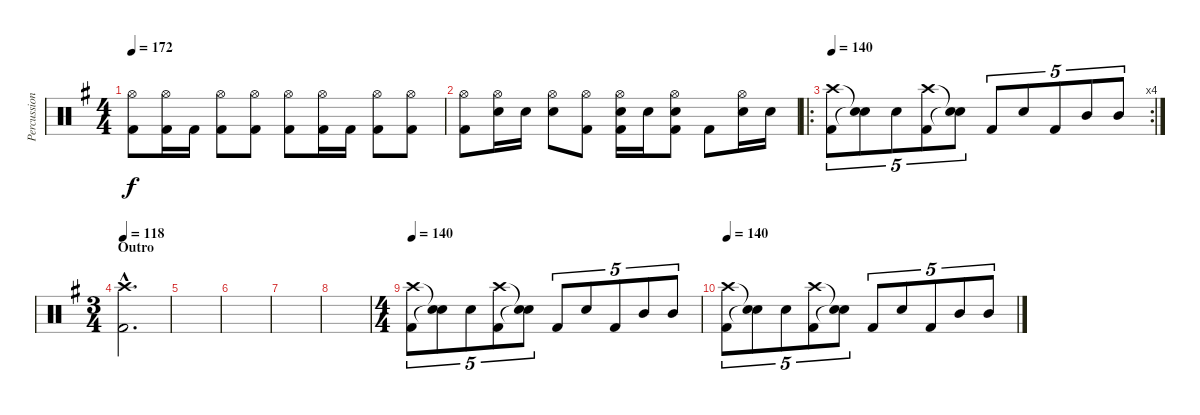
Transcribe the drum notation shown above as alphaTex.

\track ("Percussion" "Percussion") {instrument percussion}
\staff {score}
\articulation defaults
\ts (4 4)
\tempo 172
\clef neutral
\ks eminor
("Hi-Hat (open)" "Kick (hit) 2").8{dy f} ("Hi-Hat (open)" "Kick (hit) 2").16 "Kick (hit) 2".16 ("Hi-Hat (open)" "Kick (hit) 2").8 ("Hi-Hat (open)" "Kick (hit) 2").8 ("Hi-Hat (open)" "Kick (hit) 2").8 ("Hi-Hat (open)" "Kick (hit) 2").16 "Kick (hit) 2".16 ("Hi-Hat (open)" "Kick (hit) 2").8 ("Hi-Hat (open)" "Kick (hit) 2").8 |
("Hi-Hat (open)" "Kick (hit) 2").8 ("Hi-Hat (open)" "Snare (hit) 2").16 "Snare (hit) 2".16 ("Hi-Hat (open)" "Snare (hit) 2").8 ("Hi-Hat (open)" "Kick (hit) 2").8 ("Hi-Hat (open)" "Snare (hit) 2" "Kick (hit) 2").16 "Snare (hit) 2".16 ("Hi-Hat (open)" "Snare (hit) 2" "Kick (hit) 2").8 "Kick (hit) 2".8 ("Hi-Hat (open)" "Snare (hit) 2").16 "Snare (hit) 2".16 |
\ro
\rc 4
\tempo 140
("Crash high (hit)" "Kick (hit) 2").8{tu (5 4)} ("Snare (hit)"{t} "Snare (hit)"{t}).8{tu (5 4)} "Snare (hit) 2".8{tu (5 4)} ("Crash high (hit)" "Kick (hit) 2").8{tu (5 4)} ("Snare (hit)"{t} "Snare (hit)"{t}).8{tu (5 4)} "Kick (hit) 2".8{tu (5 4)} "Snare (hit) 2".8{tu (5 4)} "Kick (hit) 2".8{tu (5 4)} "Mid Tom (hit)".8{tu (5 4)} "Mid Tom (hit)".8{tu (5 4)} |
\ts (3 4)
\section ("" "Outro")
\tempo 118
("Crash high (hit)"{hac} "Kick (hit) 2"{hac}).2{d} |
|
|
|
|
\ts (4 4)
\tempo 140
("Crash high (hit)" "Kick (hit) 2").8{tu (5 4)} ("Snare (hit)"{t} "Snare (hit)"{t}).8{tu (5 4)} "Snare (hit) 2".8{tu (5 4)} ("Crash high (hit)" "Kick (hit) 2").8{tu (5 4)} ("Snare (hit)"{t} "Snare (hit)"{t}).8{tu (5 4)} "Kick (hit) 2".8{tu (5 4)} "Snare (hit) 2".8{tu (5 4)} "Kick (hit) 2".8{tu (5 4)} "Mid Tom (hit)".8{tu (5 4)} "Mid Tom (hit)".8{tu (5 4)} |
\tempo 140
("Crash high (hit)" "Kick (hit) 2").8{tu (5 4)} ("Snare (hit)"{t} "Snare (hit)"{t}).8{tu (5 4)} "Snare (hit) 2".8{tu (5 4)} ("Crash high (hit)" "Kick (hit) 2").8{tu (5 4)} ("Snare (hit)"{t} "Snare (hit)"{t}).8{tu (5 4)} "Kick (hit) 2".8{tu (5 4)} "Snare (hit) 2".8{tu (5 4)} "Kick (hit) 2".8{tu (5 4)} "Mid Tom (hit)".8{tu (5 4)} "Mid Tom (hit)".8{tu (5 4)}
